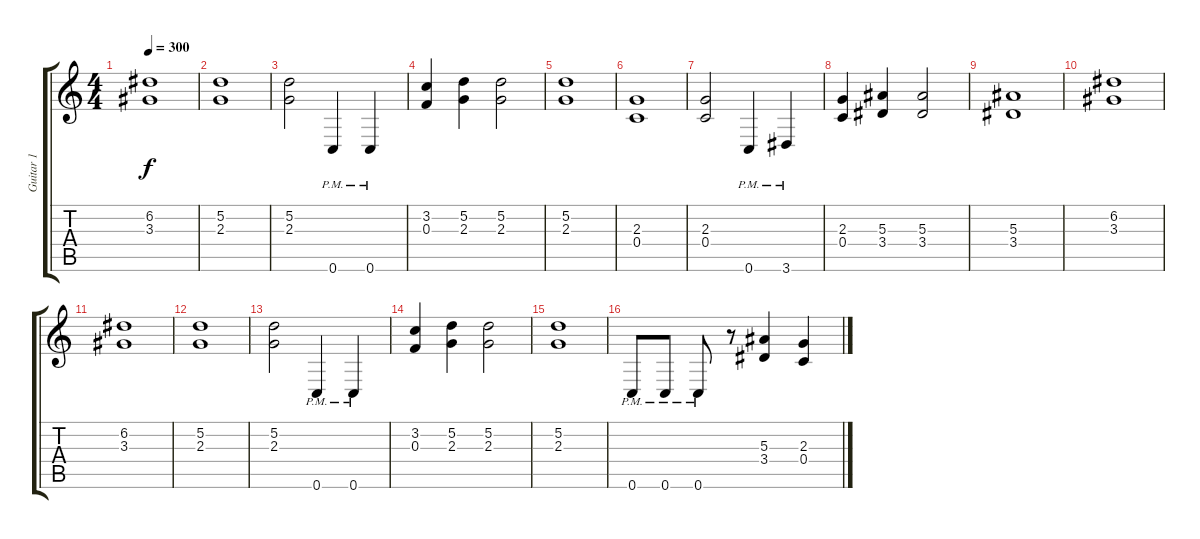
\track ("Guitar 1" "Guitar 1") {instrument distortionguitar}
\staff {score tabs}
\tuning (D4 A3 F3 C3 G2 C2) {hide}
\ts (4 4)
\tempo 300
\clef g2
\ks c
(6.2 3.3).1{dy f} |
(5.2 2.3).1 |
(5.2 2.3).2 0.6{pm}.4 0.6{pm}.4 |
(3.2 0.3).4 (5.2 2.3).4 (5.2 2.3).2 |
(5.2 2.3).1 |
(2.3 0.4).1 |
(2.3 0.4).2 0.6{pm}.4 3.6{pm}.4 |
(2.3 0.4).4 (5.3 3.4).4 (5.3 3.4).2 |
(5.3 3.4).1 |
(6.2 3.3).1 |
(6.2 3.3).1 |
(5.2 2.3).1 |
(5.2 2.3).2 0.6{pm}.4 0.6{pm}.4 |
(3.2 0.3).4 (5.2 2.3).4 (5.2 2.3).2 |
(5.2 2.3).1 |
0.6{pm}.8 0.6{pm}.8 0.6{pm}.8 r.8 (5.3 3.4).4 (2.3 0.4).4
